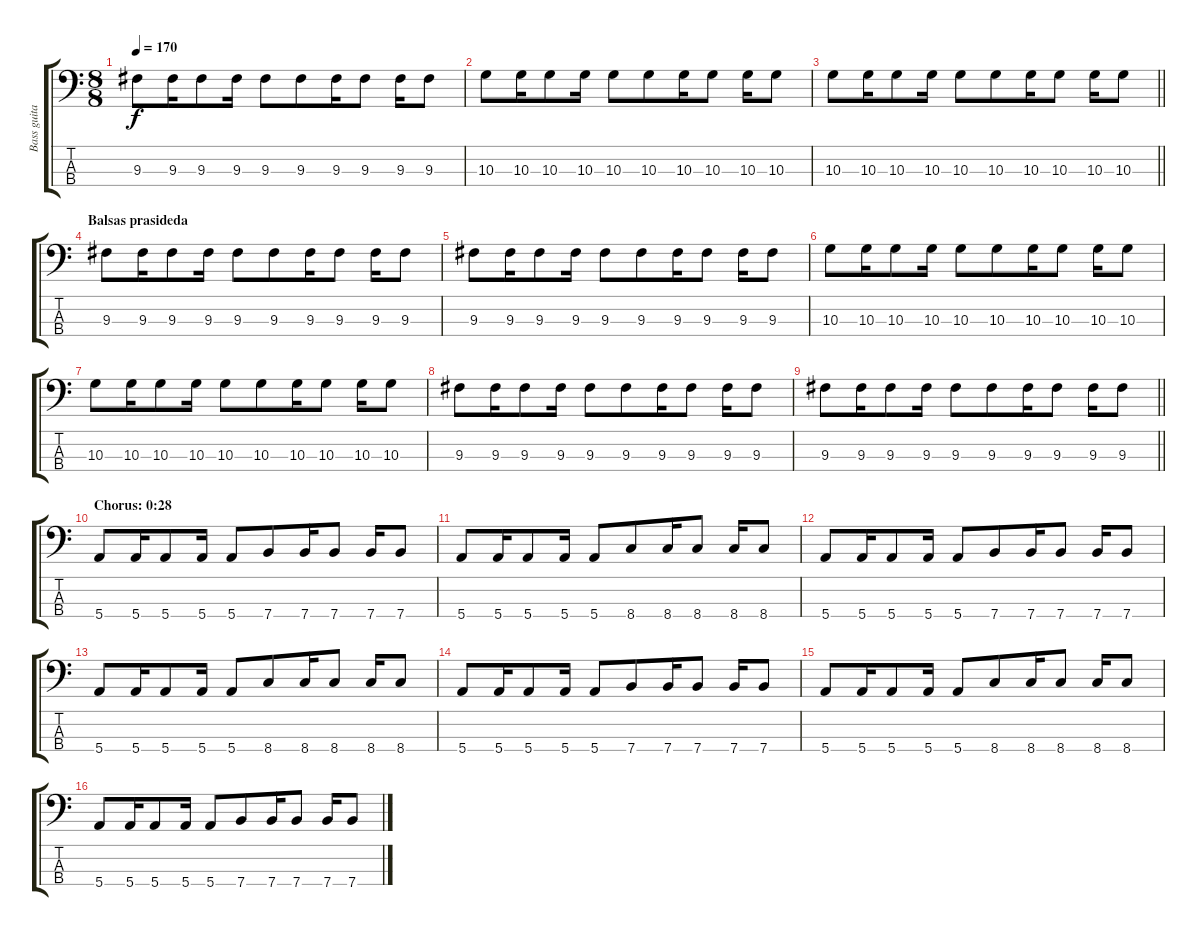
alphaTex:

\track ("Bass guitar" "Bass guita") {instrument electricbassfinger}
\staff {score tabs}
\tuning (G2 D2 A1 E1) {hide}
\ts (8 8)
\tempo 170
\clef f4
\ks c
9.3.8{dy f} 9.3.16 9.3.8 9.3.16 9.3.8 9.3.8 9.3.16 9.3.8 9.3.16 9.3.8 |
10.3.8 10.3.16 10.3.8 10.3.16 10.3.8 10.3.8 10.3.16 10.3.8 10.3.16 10.3.8 |
\barLineRight lightlight
10.3.8 10.3.16 10.3.8 10.3.16 10.3.8 10.3.8 10.3.16 10.3.8 10.3.16 10.3.8 |
\section ("" "Balsas prasideda")
9.3.8 9.3.16 9.3.8 9.3.16 9.3.8 9.3.8 9.3.16 9.3.8 9.3.16 9.3.8 |
9.3.8 9.3.16 9.3.8 9.3.16 9.3.8 9.3.8 9.3.16 9.3.8 9.3.16 9.3.8 |
10.3.8 10.3.16 10.3.8 10.3.16 10.3.8 10.3.8 10.3.16 10.3.8 10.3.16 10.3.8 |
10.3.8 10.3.16 10.3.8 10.3.16 10.3.8 10.3.8 10.3.16 10.3.8 10.3.16 10.3.8 |
9.3.8 9.3.16 9.3.8 9.3.16 9.3.8 9.3.8 9.3.16 9.3.8 9.3.16 9.3.8 |
\barLineRight lightlight
9.3.8 9.3.16 9.3.8 9.3.16 9.3.8 9.3.8 9.3.16 9.3.8 9.3.16 9.3.8 |
\section ("" "Chorus: 0:28")
5.4.8 5.4.16 5.4.8 5.4.16 5.4.8 7.4.8 7.4.16 7.4.8 7.4.16 7.4.8 |
5.4.8 5.4.16 5.4.8 5.4.16 5.4.8 8.4.8 8.4.16 8.4.8 8.4.16 8.4.8 |
5.4.8 5.4.16 5.4.8 5.4.16 5.4.8 7.4.8 7.4.16 7.4.8 7.4.16 7.4.8 |
5.4.8 5.4.16 5.4.8 5.4.16 5.4.8 8.4.8 8.4.16 8.4.8 8.4.16 8.4.8 |
5.4.8 5.4.16 5.4.8 5.4.16 5.4.8 7.4.8 7.4.16 7.4.8 7.4.16 7.4.8 |
5.4.8 5.4.16 5.4.8 5.4.16 5.4.8 8.4.8 8.4.16 8.4.8 8.4.16 8.4.8 |
5.4.8 5.4.16 5.4.8 5.4.16 5.4.8 7.4.8 7.4.16 7.4.8 7.4.16 7.4.8
